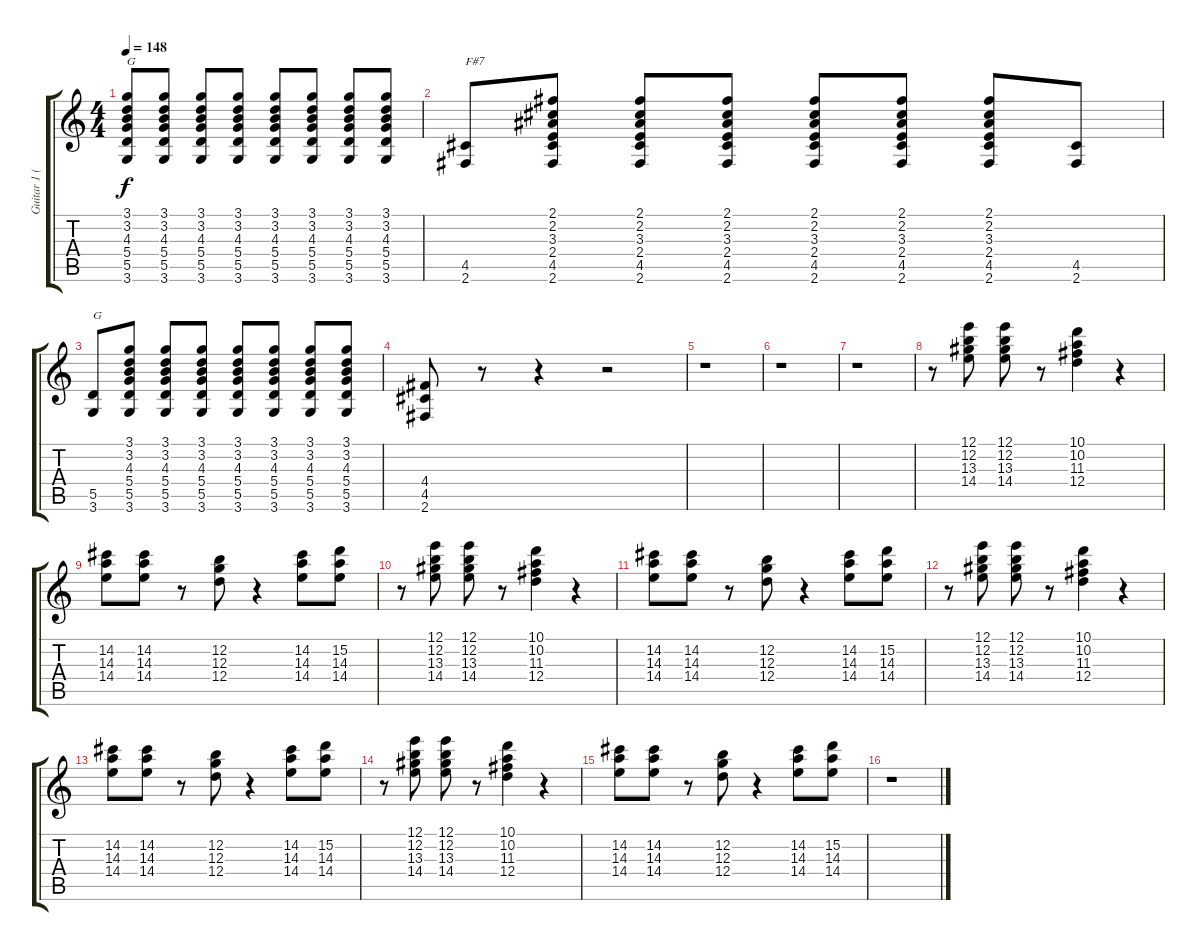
\track ("Guitar 1 (Nicholaus Arson)" "Guitar 1 (") {instrument overdrivenguitar}
\staff {score tabs}
\tuning (E4 B3 G3 D3 A2 E2) {hide}
\ts (4 4)
\tempo 148
\clef g2
\ks c
(3.1 3.2 4.3 5.4 5.5 3.6).8{txt "G" dy f} (3.1 3.2 4.3 5.4 5.5 3.6).8 (3.1 3.2 4.3 5.4 5.5 3.6).8 (3.1 3.2 4.3 5.4 5.5 3.6).8 (3.1 3.2 4.3 5.4 5.5 3.6).8 (3.1 3.2 4.3 5.4 5.5 3.6).8 (3.1 3.2 4.3 5.4 5.5 3.6).8 (3.1 3.2 4.3 5.4 5.5 3.6).8 |
(4.5 2.6).8{txt "F#7"} (2.1 2.2 3.3 2.4 4.5 2.6).8 (2.1 2.2 3.3 2.4 4.5 2.6).8 (2.1 2.2 3.3 2.4 4.5 2.6).8 (2.1 2.2 3.3 2.4 4.5 2.6).8 (2.1 2.2 3.3 2.4 4.5 2.6).8 (2.1 2.2 3.3 2.4 4.5 2.6).8 (4.5 2.6).8 |
(5.5 3.6).8{txt "G"} (3.1 3.2 4.3 5.4 5.5 3.6).8 (3.1 3.2 4.3 5.4 5.5 3.6).8 (3.1 3.2 4.3 5.4 5.5 3.6).8 (3.1 3.2 4.3 5.4 5.5 3.6).8 (3.1 3.2 4.3 5.4 5.5 3.6).8 (3.1 3.2 4.3 5.4 5.5 3.6).8 (3.1 3.2 4.3 5.4 5.5 3.6).8 |
(4.4 4.5 2.6).8 r.8 r.4 r.2 |
r.1 |
r.1 |
r.1 |
r.8 (12.1 12.2 13.3 14.4).8 (12.1 12.2 13.3 14.4).8 r.8 (10.1 10.2 11.3 12.4).4 r.4 |
(14.2 14.3 14.4).8 (14.2 14.3 14.4).8 r.8 (12.2 12.3 12.4).8 r.4 (14.2 14.3 14.4).8 (15.2 14.3 14.4).8 |
r.8 (12.1 12.2 13.3 14.4).8 (12.1 12.2 13.3 14.4).8 r.8 (10.1 10.2 11.3 12.4).4 r.4 |
(14.2 14.3 14.4).8 (14.2 14.3 14.4).8 r.8 (12.2 12.3 12.4).8 r.4 (14.2 14.3 14.4).8 (15.2 14.3 14.4).8 |
r.8 (12.1 12.2 13.3 14.4).8 (12.1 12.2 13.3 14.4).8 r.8 (10.1 10.2 11.3 12.4).4 r.4 |
(14.2 14.3 14.4).8 (14.2 14.3 14.4).8 r.8 (12.2 12.3 12.4).8 r.4 (14.2 14.3 14.4).8 (15.2 14.3 14.4).8 |
r.8 (12.1 12.2 13.3 14.4).8 (12.1 12.2 13.3 14.4).8 r.8 (10.1 10.2 11.3 12.4).4 r.4 |
(14.2 14.3 14.4).8 (14.2 14.3 14.4).8 r.8 (12.2 12.3 12.4).8 r.4 (14.2 14.3 14.4).8 (15.2 14.3 14.4).8 |
r.1
